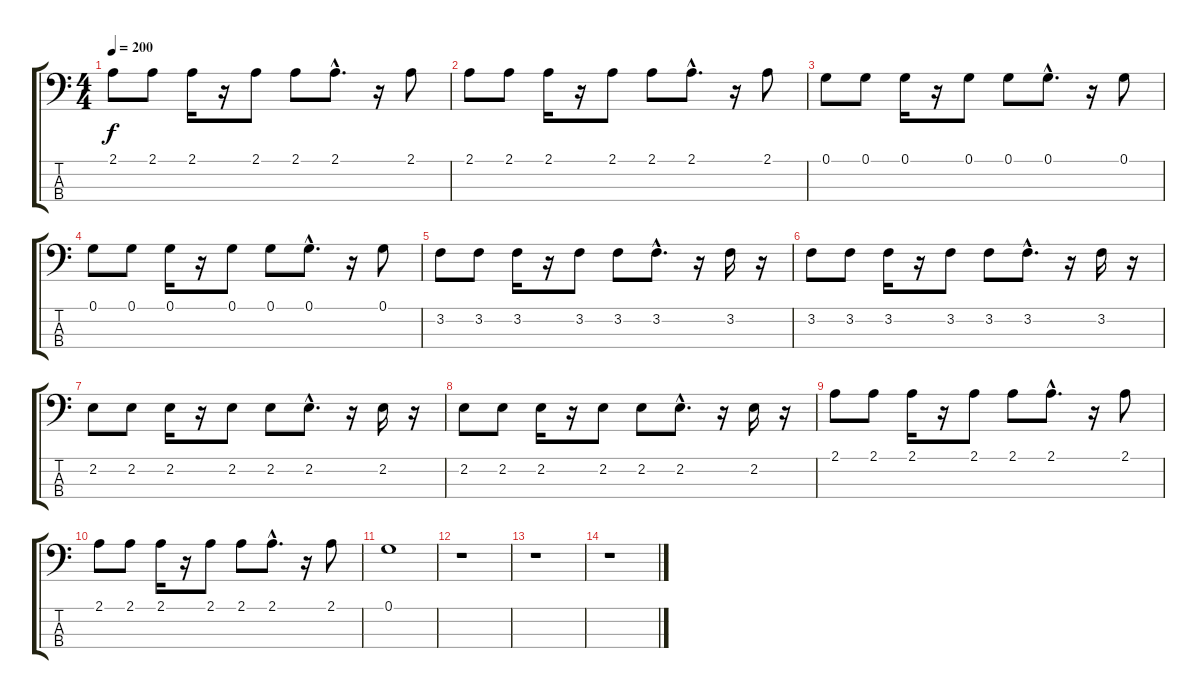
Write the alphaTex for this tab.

\track "" {instrument electricbassfinger}
\staff {score tabs}
\tuning (G2 D2 A1 E1) {hide}
\ts (4 4)
\tempo 200
\clef f4
\ks c
2.1.8{dy f} 2.1.8 2.1.16 r.16 2.1.8 2.1.8 2.1{hac}.8{d} r.16 2.1.8 |
2.1.8 2.1.8 2.1.16 r.16 2.1.8 2.1.8 2.1{hac}.8{d} r.16 2.1.8 |
0.1.8 0.1.8 0.1.16 r.16 0.1.8 0.1.8 0.1{hac}.8{d} r.16 0.1.8 |
0.1.8 0.1.8 0.1.16 r.16 0.1.8 0.1.8 0.1{hac}.8{d} r.16 0.1.8 |
3.2.8 3.2.8 3.2.16 r.16 3.2.8 3.2.8 3.2{hac}.8{d} r.16 3.2.16 r.16 |
3.2.8 3.2.8 3.2.16 r.16 3.2.8 3.2.8 3.2{hac}.8{d} r.16 3.2.16 r.16 |
2.2.8 2.2.8 2.2.16 r.16 2.2.8 2.2.8 2.2{hac}.8{d} r.16 2.2.16 r.16 |
2.2.8 2.2.8 2.2.16 r.16 2.2.8 2.2.8 2.2{hac}.8{d} r.16 2.2.16 r.16 |
2.1.8 2.1.8 2.1.16 r.16 2.1.8 2.1.8 2.1{hac}.8{d} r.16 2.1.8 |
2.1.8 2.1.8 2.1.16 r.16 2.1.8 2.1.8 2.1{hac}.8{d} r.16 2.1.8 |
0.1.1 |
r.1 |
r.1 |
r.1
